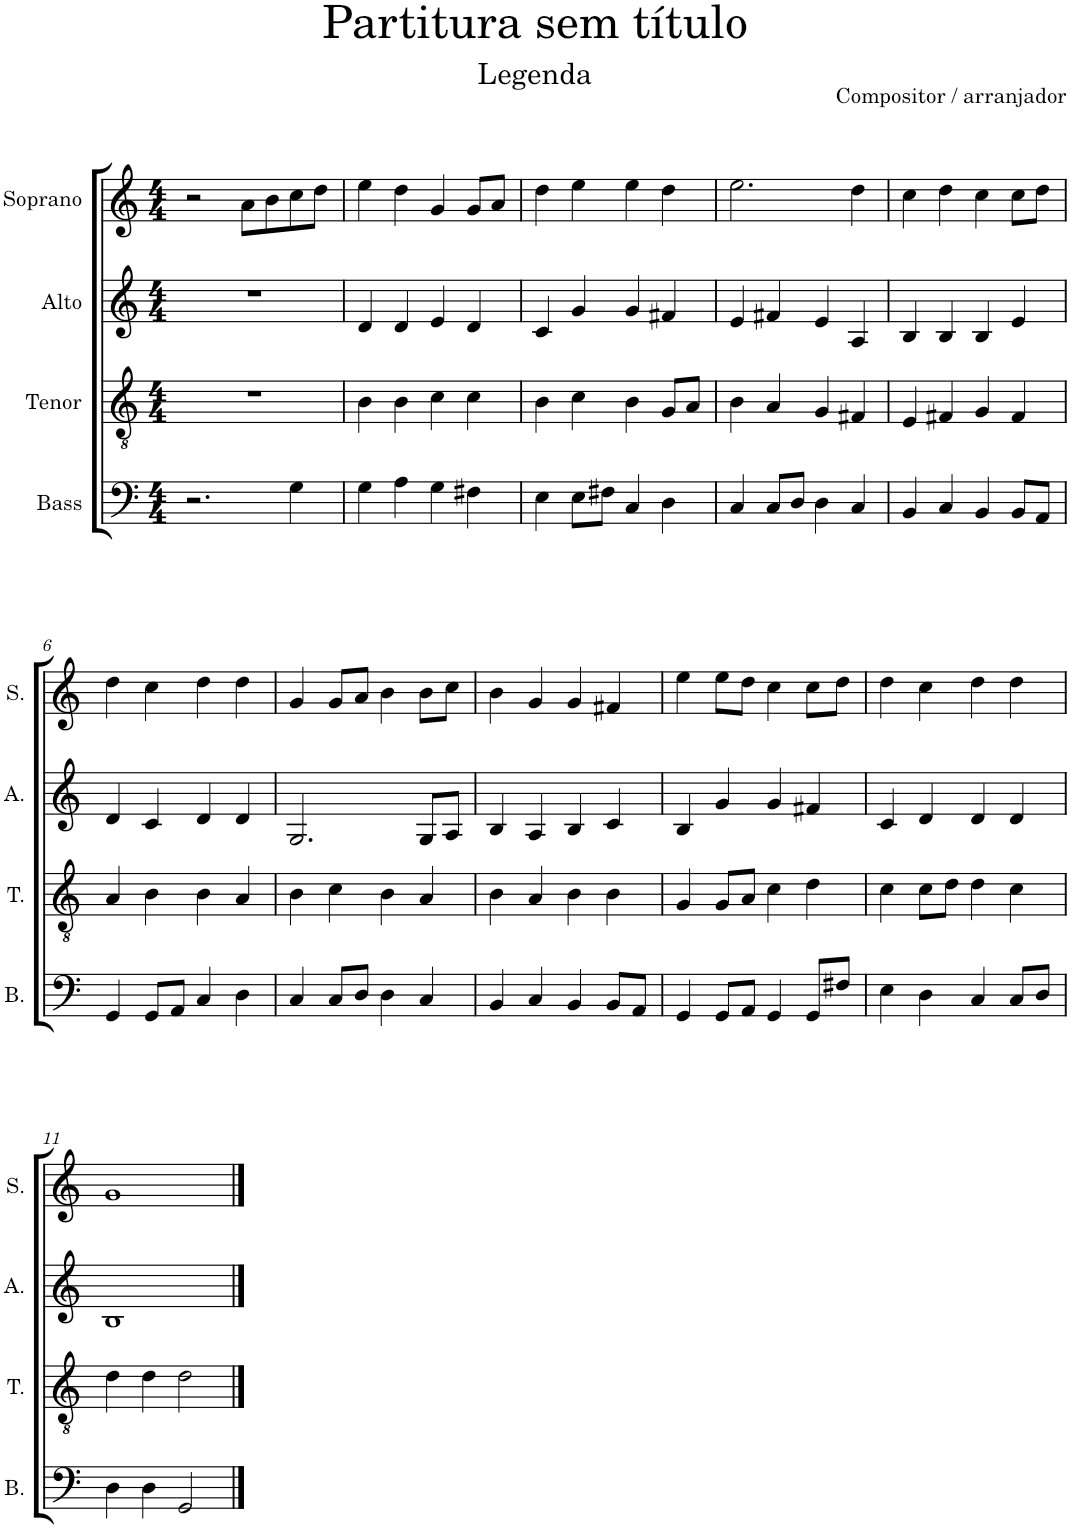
**kern	**kern	**kern	**kern
*part4	*part3	*part2	*part1
*staff4	*staff3	*staff2	*staff1
*I"Bass	*I"Tenor	*I"Alto	*I"Soprano
*I'B.	*I'T.	*I'A.	*I'S.
*clefF4	*clefGv2	*clefG2	*clefG2
*k[]	*k[]	*k[]	*k[]
*M4/4	*M4/4	*M4/4	*M4/4
=1	=1	=1	=1
2.r	1r	1r	2r
.	.	.	8a\L
.	.	.	8b\
4G\	.	.	8cc\
.	.	.	8dd\J
=2	=2	=2	=2
4G\	4B\	4d/	4ee\
4A\	4B\	4d/	4dd\
4G\	4c\	4e/	4g/
4F#X\	4c\	4d/	8g/L
.	.	.	8a/J
=3	=3	=3	=3
4E\	4B\	4c/	4dd\
8E\L	4c\	4g/	4ee\
8F#X\J	.	.	.
4C/	4B\	4g/	4ee\
4D\	8G/L	4f#X/	4dd\
.	8A/J	.	.
=4	=4	=4	=4
4C/	4B\	4e/	2.ee\
8C/L	4A/	4f#X/	.
8D/J	.	.	.
4D\	4G/	4e/	.
4C/	4F#X/	4A/	4dd\
=5	=5	=5	=5
4BB/	4E/	4B/	4cc\
4C/	4F#X/	4B/	4dd\
4BB/	4G/	4B/	4cc\
8BB/L	4F#/	4e/	8cc\L
8AA/J	.	.	8dd\J
!!LO:LB:g=z
=6	=6	=6	=6
4GG/	4A/	4d/	4dd\
8GG/L	4B\	4c/	4cc\
8AA/J	.	.	.
4C/	4B\	4d/	4dd\
4D\	4A/	4d/	4dd\
=7	=7	=7	=7
4C/	4B\	2.G/	4g/
8C/L	4c\	.	8g/L
8D/J	.	.	8a/J
4D\	4B\	.	4b\
4C/	4A/	8G/L	8b\L
.	.	8A/J	8cc\J
=8	=8	=8	=8
4BB/	4B\	4B/	4b\
4C/	4A/	4A/	4g/
4BB/	4B\	4B/	4g/
8BB/L	4B\	4c/	4f#X/
8AA/J	.	.	.
=9	=9	=9	=9
4GG/	4G/	4B/	4ee\
8GG/L	8G/L	4g/	8ee\L
8AA/J	8A/J	.	8dd\J
4GG/	4c\	4g/	4cc\
8GG/L	4d\	4f#X/	8cc\L
8F#X/J	.	.	8dd\J
=10	=10	=10	=10
4E\	4c\	4c/	4dd\
4D\	8c\L	4d/	4cc\
.	8d\J	.	.
4C/	4d\	4d/	4dd\
8C/L	4c\	4d/	4dd\
8D/J	.	.	.
!!LO:LB:g=z
=11	=11	=11	=11
4D\	4d\	1B	1g
4D\	4d\	.	.
2GG/	2d\	.	.
==	==	==	==
*-	*-	*-	*-
